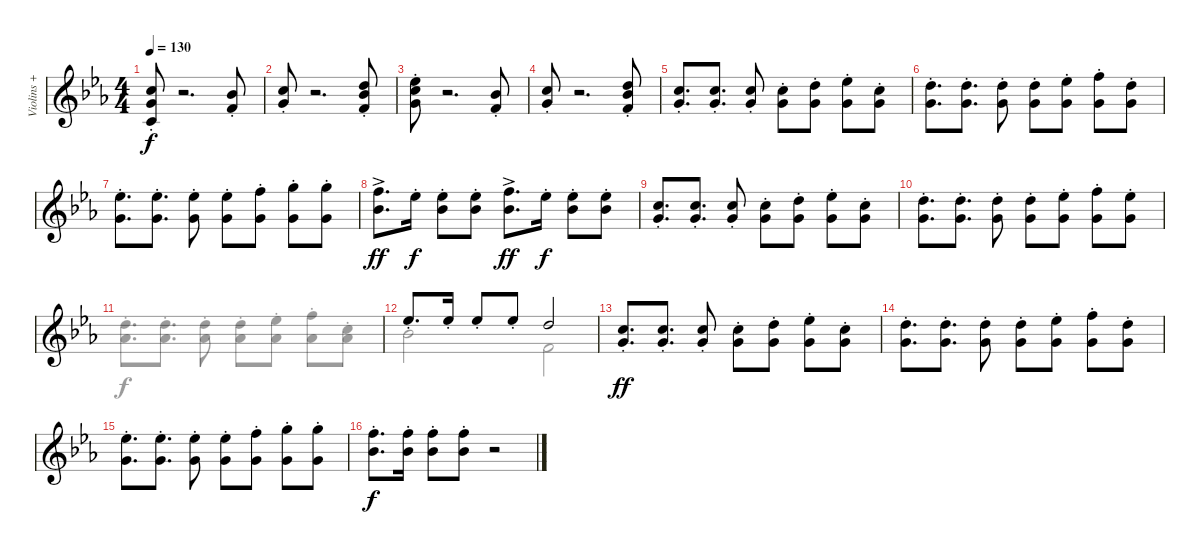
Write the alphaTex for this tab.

\track ("Violins + Violas" "Violins + ") {instrument stringensemble1}
\staff {score}
\tuning (E4 B3 G3 D3 A2 E2) {hide}
\voice
\ts (4 4)
\tempo 130
\clef g2
\ks cminor
(8.1{st} 8.2{st} 5.3{st}).8{dy f} r.2{d} (6.1{st} 6.2{st}).8 |
(8.1{st} 8.2{st}).8 r.2{d} (10.1{st} 11.2{st} 10.3).8 |
(8.1{st} 8.2{st} 20.3{st}).8 r.2{d} (6.1{st} 6.2{st}).8 |
(8.1{st} 8.2{st}).8 r.2{d} (10.1{st} 11.2{st} 10.3).8 |
(13.2{st} 12.3{st}).8{d} (8.1{st} 8.2{st}).8{d} (8.1{st} 8.2{st}).8 (8.1{st} 8.2{st}).8 (10.1{st} 8.2{st}).8 (11.1{st} 8.2{st}).8 (8.1{st} 8.2{st}).8 |
(10.1{st} 8.2{st}).8{d} (10.1{st} 8.2{st}).8{d} (10.1{st} 12.3{st}).8 (10.1{st} 8.2{st}).8 (11.1{st} 8.2{st}).8 (13.1{st} 8.2{st}).8 (10.1{st} 8.2{st}).8 |
(11.1{st} 8.2{st}).8{d} (11.1{st} 8.2{st}).8{d} (11.1{st} 8.2{st}).8 (11.1{st} 8.2{st}).8 (13.1{st} 8.2{st}).8 (15.1{st} 8.2{st}).8 (15.1{st} 8.2{st}).8 |
(13.1{ac} 11.2{ac}).8{d dy ff} 11.1{st}.16{dy f} (6.1{st} 16.2{st}).8 (11.1{st} 11.2{st}).8 (13.1{ac} 11.2).8{d dy ff} 11.1{st}.16{dy f} (11.1{st} 11.2{st}).8 (11.1{st} 11.2{st}).8 |
(13.2{st} 12.3{st}).8{d} (8.1{st} 8.2{st}).8{d} (8.1{st} 8.2{st}).8 (8.1{st} 8.2{st}).8 (10.1{st} 8.2{st}).8 (11.1{st} 8.2{st}).8 (8.1{st} 8.2{st}).8 |
(10.1{st} 8.2{st}).8{d} (10.1{st} 8.2{st}).8{d} (10.1{st} 12.3{st}).8 (10.1{st} 8.2{st}).8 (11.1{st} 8.2{st}).8 (13.1{st} 8.2{st}).8 (11.1 8.2{st}).8 |
|
11.1{st}.8{d} 11.1{st}.16 11.1{st}.8 11.1{st}.8 10.1.2 |
(13.2{st} 12.3{st}).8{d dy ff} (8.1{st} 8.2{st}).8{d} (8.1{st} 8.2{st}).8 (8.1{st} 8.2{st}).8 (10.1{st} 8.2{st}).8 (11.1{st} 8.2{st}).8 (8.1{st} 8.2{st}).8 |
(10.1{st} 8.2{st}).8{d} (10.1{st} 8.2{st}).8{d} (10.1{st} 12.3{st}).8 (10.1{st} 8.2{st}).8 (11.1{st} 8.2{st}).8 (13.1{st} 8.2{st}).8 (10.1{st} 8.2{st}).8 |
(11.1{st} 8.2{st}).8{d} (11.1{st} 8.2{st}).8{d} (11.1{st} 8.2{st}).8 (11.1{st} 8.2{st}).8 (13.1{st} 8.2{st}).8 (15.1{st} 8.2{st}).8 (15.1{st} 8.2{st}).8 |
(13.1{st} 11.2{st}).8{d dy f} (13.1{st} 11.2{st}).16 (13.1{st} 11.2{st}).8 (13.1{st} 11.2{st}).8 r.2
\voice
\clef g2
\ottava regular
\simile none
\ks cminor
|
|
|
|
|
|
|
|
|
|
(10.1{st} 9.2{st}).8{d} (10.1{st} 9.2{st}).8{d} (10.1{st} 9.2{st}).8 (10.1{st} 9.2{st}).8 (11.1{st} 9.2{st}).8 (13.1{st} 9.2{st}).8 (8.1{st} 9.2{st}).8 |
11.2.2 1.1.2 |
|
|
|
